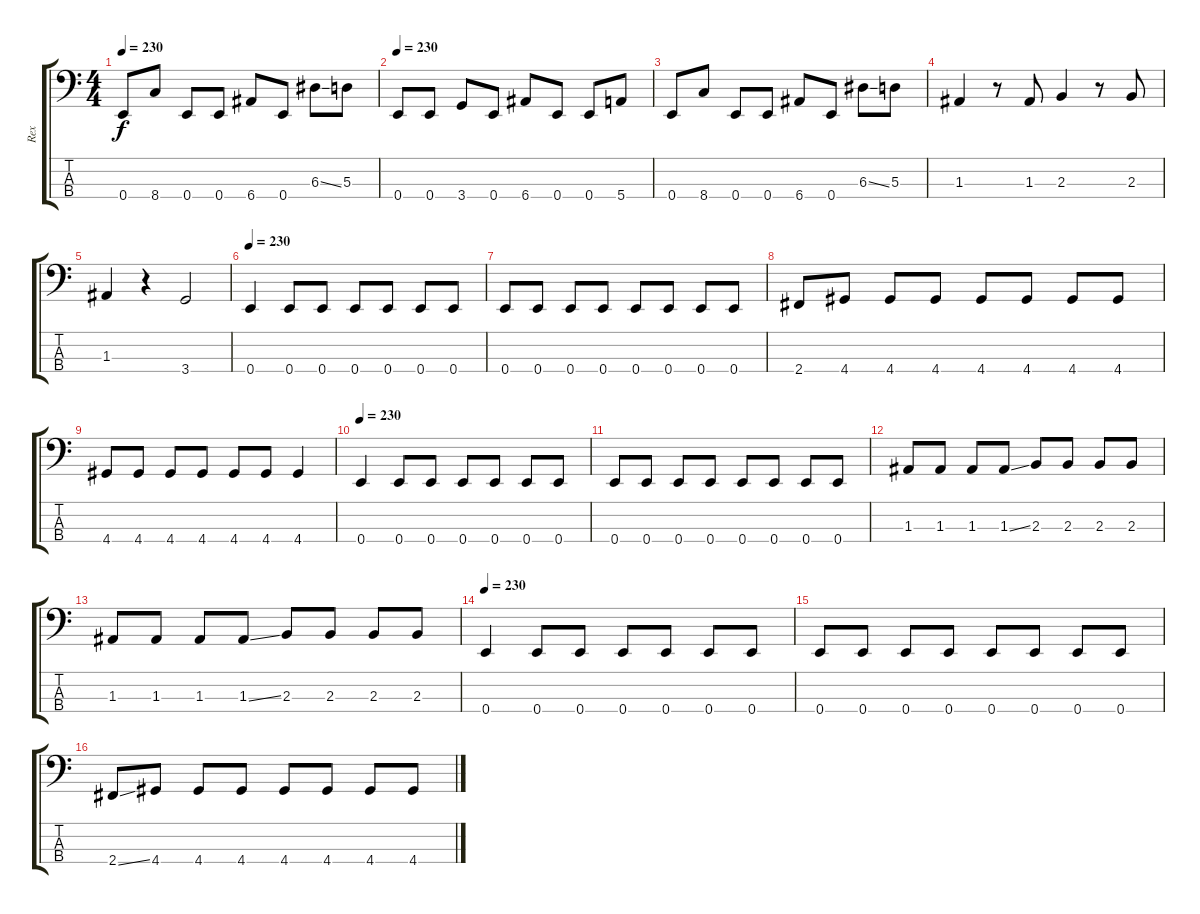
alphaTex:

\track ("Rex" "Rex") {instrument electricbassfinger}
\staff {score tabs}
\tuning (G2 D2 A1 E1) {hide}
\ts (4 4)
\tempo 230
\clef f4
\ks c
0.4.8{dy f} 8.4.8 0.4.8 0.4.8 6.4.8 0.4.8 6.3{ss}.8 5.3.8 |
\tempo 230
0.4.8 0.4.8 3.4.8 0.4.8 6.4.8 0.4.8 0.4.8 5.4.8 |
0.4.8 8.4.8 0.4.8 0.4.8 6.4.8 0.4.8 6.3{ss}.8 5.3.8 |
1.3.4 r.8 1.3.8 2.3.4 r.8 2.3.8 |
1.3.4 r.4 3.4.2 |
\tempo 230
0.4.4 0.4.8 0.4.8 0.4.8 0.4.8 0.4.8 0.4.8 |
0.4.8 0.4.8 0.4.8 0.4.8 0.4.8 0.4.8 0.4.8 0.4.8 |
2.4.8 4.4.8 4.4.8 4.4.8 4.4.8 4.4.8 4.4.8 4.4.8 |
4.4.8 4.4.8 4.4.8 4.4.8 4.4.8 4.4.8 4.4.4 |
\tempo 230
0.4.4 0.4.8 0.4.8 0.4.8 0.4.8 0.4.8 0.4.8 |
0.4.8 0.4.8 0.4.8 0.4.8 0.4.8 0.4.8 0.4.8 0.4.8 |
1.3.8 1.3.8 1.3.8 1.3{ss}.8 2.3.8 2.3.8 2.3.8 2.3.8 |
1.3.8 1.3.8 1.3.8 1.3{ss}.8 2.3.8 2.3.8 2.3.8 2.3.8 |
\tempo 230
0.4.4 0.4.8 0.4.8 0.4.8 0.4.8 0.4.8 0.4.8 |
0.4.8 0.4.8 0.4.8 0.4.8 0.4.8 0.4.8 0.4.8 0.4.8 |
2.4{ss}.8 4.4.8 4.4.8 4.4.8 4.4.8 4.4.8 4.4.8 4.4.8
